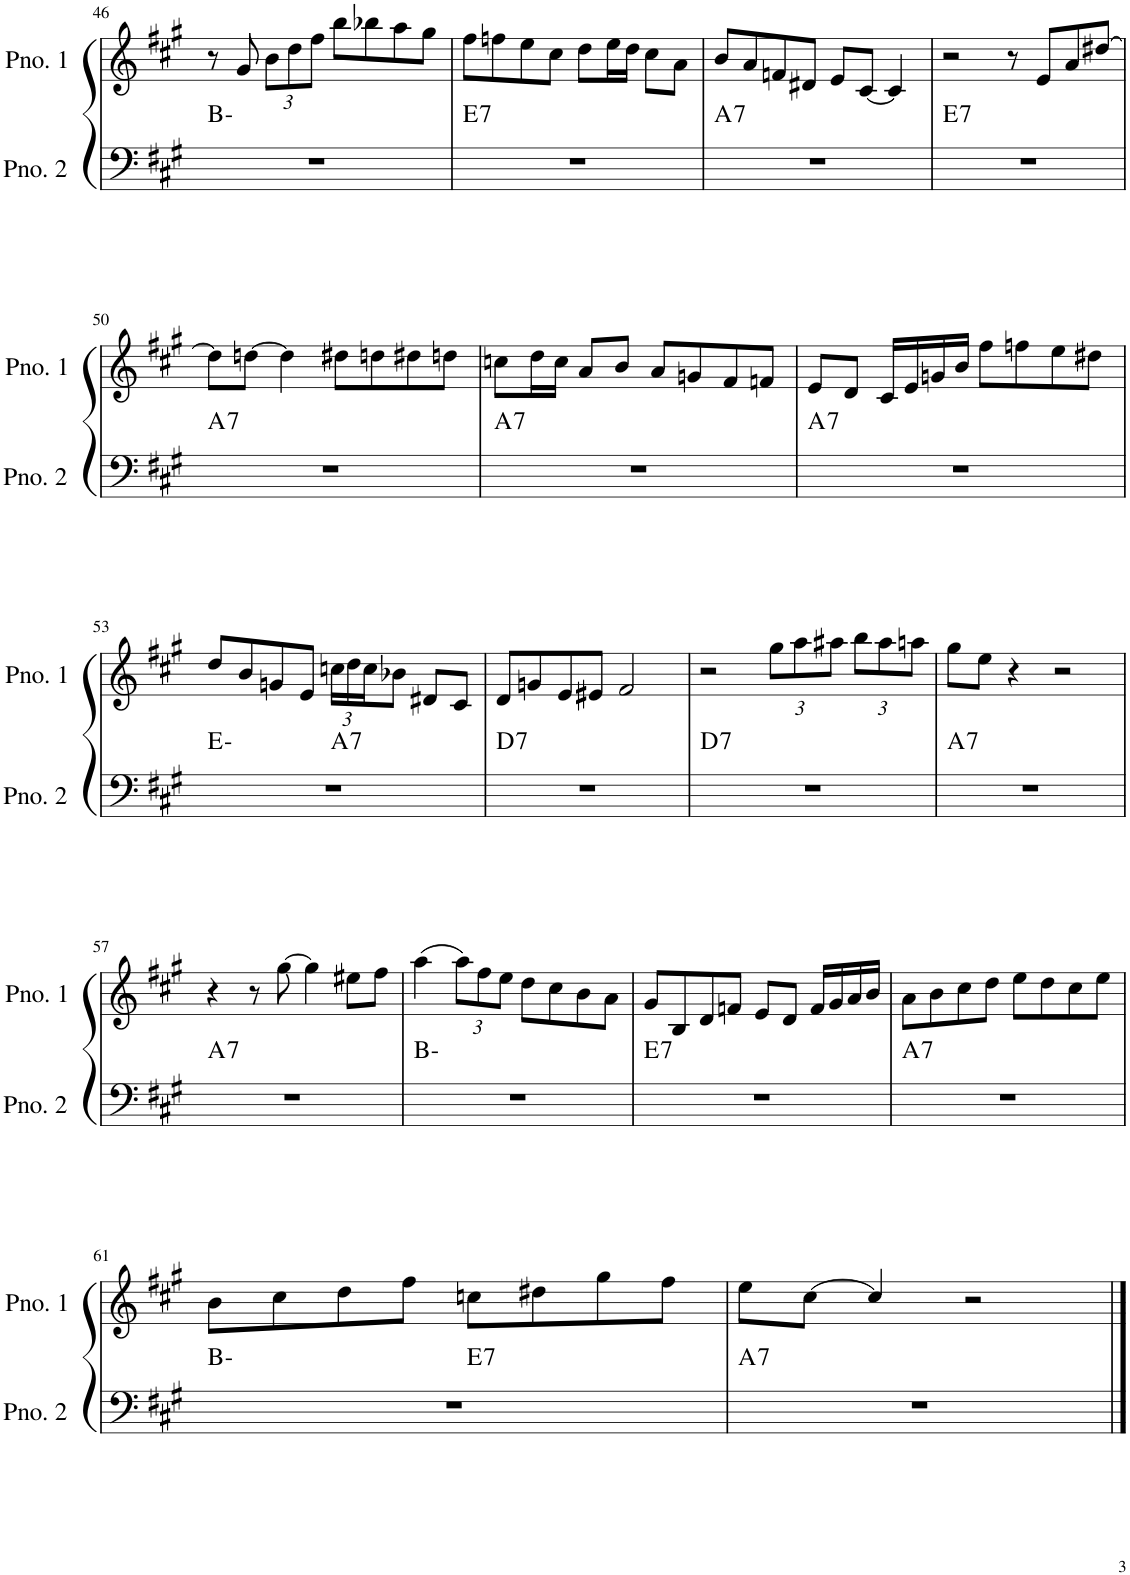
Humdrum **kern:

**kern	**harte	**kern
*part2	*part2	*part1
*staff2	*	*staff1
*I"ピアノ 2	*	*I"ピアノ 1
!!LO:PB:g=z
*clefF4	*	*clefG2
*k[f#c#g#]	*	*k[f#c#g#]
*M4/4	*	*M4/4
=46	=46	=46
1r	B:min	8r
.	.	8g#/
*	*	*Xbrackettup
.	.	12b\L
.	.	12dd\
.	.	12ff#\J
.	.	8bb\L
.	.	8bb-X\
.	.	8aa\
.	.	8gg#\J
=47	=47	=47
!	!LO:H:kt=7	!
1r	E:7	8ff#\L
.	.	8ffn\
.	.	8ee\
.	.	8cc#\J
.	.	8dd\L
.	.	16ee\L
.	.	16dd\JJ
.	.	8cc#\L
.	.	8a\J
=48	=48	=48
!	!LO:H:kt=7	!
1r	A:7	8b/L
.	.	8a/
.	.	8fn/
.	.	8d#X/J
.	.	8e/L
.	.	[8c#/J
.	.	4c#/]
=49	=49	=49
!	!LO:H:kt=7	!
1r	E:7	2r
.	.	8r
.	.	8e/L
.	.	8a/
.	.	[8dd#X/J
!!LO:LB:g=z
=50	=50	=50
!	!LO:H:kt=7	!
1r	A:7	8dd#\L]
.	.	[8ddn\J
.	.	4dd\]
.	.	8dd#X\L
.	.	8ddn\
.	.	8dd#X\
.	.	8ddn\J
=51	=51	=51
!	!LO:H:kt=7	!
1r	A:7	8ccn\L
.	.	16dd\L
.	.	16cc\JJ
.	.	8a/L
.	.	8b/J
.	.	8a/L
.	.	8gn/
.	.	8f#/
.	.	8fn/J
=52	=52	=52
!	!LO:H:kt=7	!
1r	A:7	8e/L
.	.	8d/J
.	.	16c#/LL
.	.	16e/
.	.	16gn/
.	.	16b/JJ
.	.	8ff#\L
.	.	8ffn\
.	.	8ee\
.	.	8dd#X\J
!!LO:LB:g=z
=53	=53	=53
*^	*	*
1r	2ryy	E:min	8dd/L
.	.	.	8b/
.	.	.	8gn/
.	.	.	8e/J
!	!	!LO:H:kt=7	!
.	2ryy	A:7	24ccn\LL
.	.	.	24dd\
.	.	.	24cc\J
.	.	.	8b-X\J
.	.	.	8d#X/L
.	.	.	8c#/J
=54	=54	=54	=54
!	!	!LO:H:kt=7	!
*v	*v	*	*
1r	D:7	8d/L
.	.	8gn/
.	.	8e/
.	.	8e#X/J
.	.	2f#/
=55	=55	=55
!	!LO:H:kt=7	!
1r	D:7	2r
.	.	12gg#\L
.	.	12aa\
.	.	12aa#X\J
.	.	12bb\L
.	.	12aa#\
.	.	12aan\J
=56	=56	=56
!	!LO:H:kt=7	!
1r	A:7	8gg#\L
.	.	8ee\J
.	.	4r
.	.	2r
!!LO:LB:g=z
=57	=57	=57
!	!LO:H:kt=7	!
1r	A:7	4r
.	.	8r
.	.	[8gg#\
.	.	4gg#\]
.	.	8ee#X\L
.	.	8ff#\J
=58	=58	=58
1r	B:min	(4aa\
.	.	12aa\L)
.	.	12ff#\
.	.	12ee\J
.	.	8dd\L
.	.	8cc#\
.	.	8b\
.	.	8a\J
=59	=59	=59
!	!LO:H:kt=7	!
1r	E:7	8g#/L
.	.	8B/
.	.	8d/
.	.	8fn/J
.	.	8e/L
.	.	8d/J
.	.	16f/LL
.	.	16g#/
.	.	16a/
.	.	16b/JJ
=60	=60	=60
!	!LO:H:kt=7	!
1r	A:7	8a\L
.	.	8b\
.	.	8cc#\
.	.	8dd\J
.	.	8ee\L
.	.	8dd\
.	.	8cc#\
.	.	8ee\J
!!LO:LB:g=z
=61	=61	=61
*^	*	*
1r	2ryy	B:min	8b\L
.	.	.	8cc#\
.	.	.	8dd\
.	.	.	8ff#\J
!	!	!LO:H:kt=7	!
.	2ryy	E:7	8ccn\L
.	.	.	8dd#X\
.	.	.	8gg#\
.	.	.	8ff#\J
=62	=62	=62	=62
!	!	!LO:H:kt=7	!
*v	*v	*	*
1r	A:7	8ee\L
.	.	[8cc#\J
.	.	4cc#/]
.	.	2r
==	==	==
*-	*-	*-
